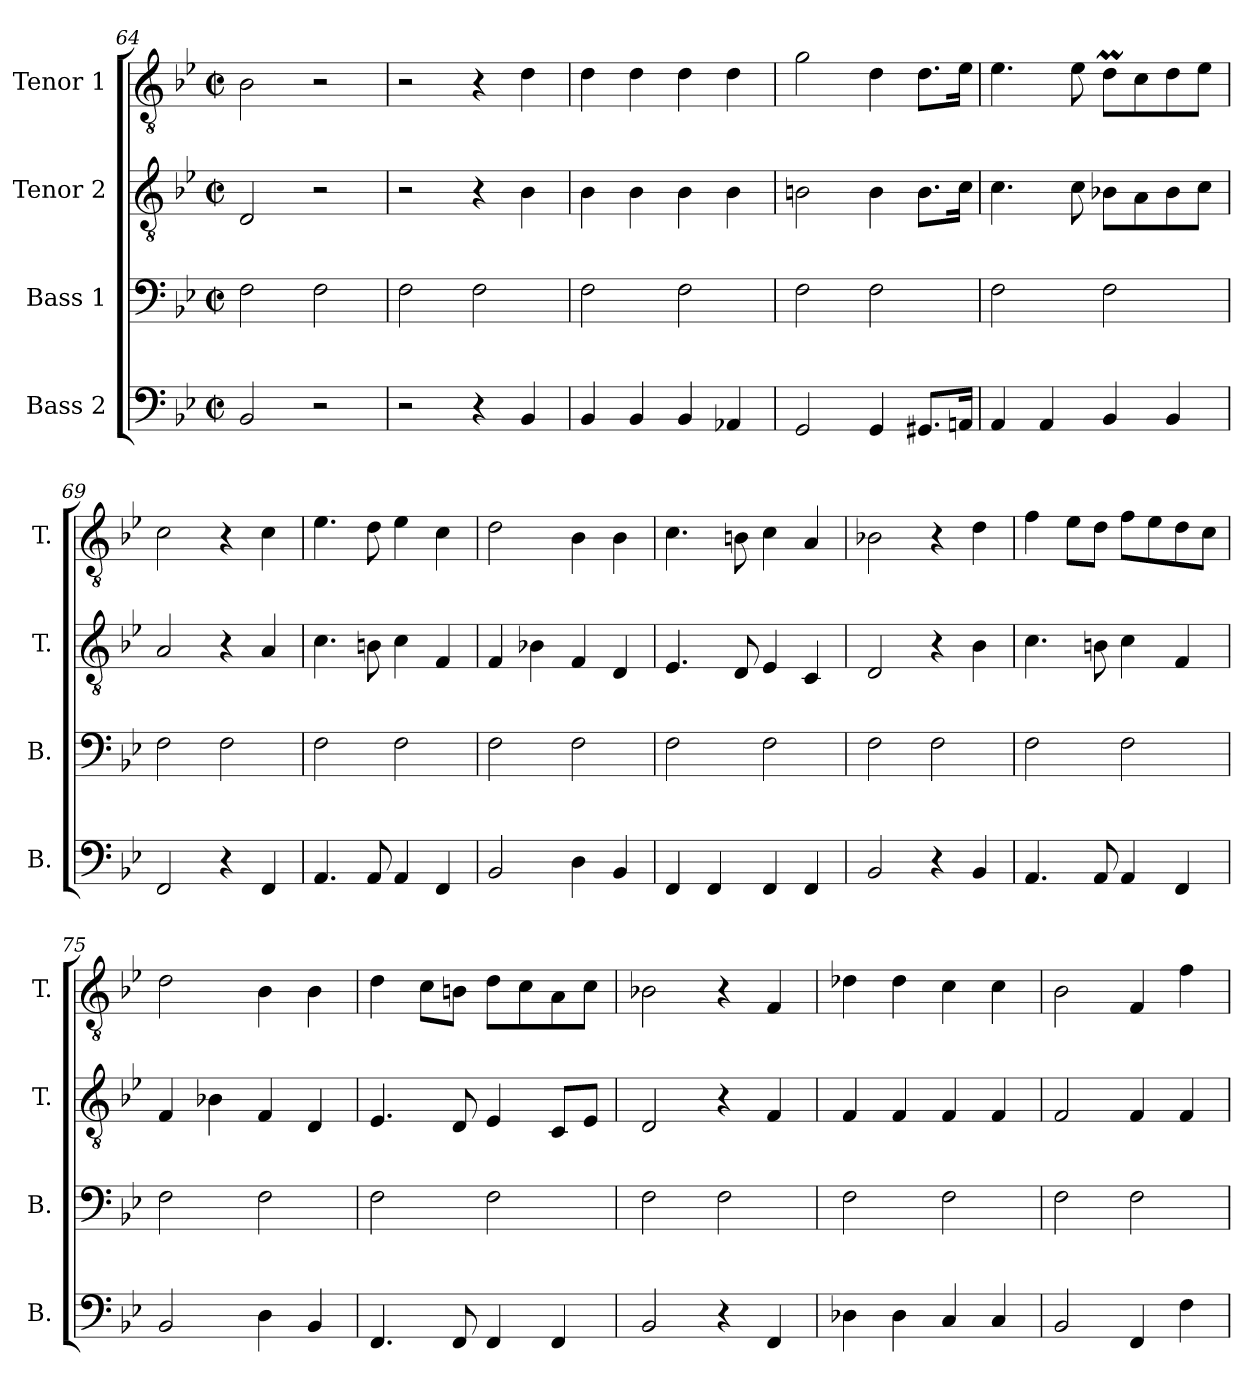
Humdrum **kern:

**kern	**kern	**kern	**kern
*part4	*part3	*part2	*part1
*staff4	*staff3	*staff2	*staff1
*I"Bass 2	*I"Bass 1	*I"Tenor 2	*I"Tenor 1
*I'B.	*I'B.	*I'T.	*I'T.
*clefF4	*clefF4	*clefGv2	*clefGv2
*	*	*ITrd7c12	*ITrd7c12
*k[b-e-]	*k[b-e-]	*k[b-e-]	*k[b-e-]
*B-:	*B-:	*B-:	*B-:
*M2/2	*M2/2	*M2/2	*M2/2
*met(c|)	*met(c|)	*met(c|)	*met(c|)
=64	=64	=64	=64
2BB-i/	2Fi\	2DDi/	2BB-i\
2r	2Fi\	2r	2r
=65	=65	=65	=65
2r	2Fi\	2r	2r
4r	2Fi\	4r	4r
4BB-i/	.	4BB-i\	4Di\
=66	=66	=66	=66
4BB-i/	2Fi\	4BB-i\	4Di\
4BB-i/	.	4BB-i\	4Di\
4BB-i/	2Fi\	4BB-i\	4Di\
4AA-Xi/	.	4BB-i\	4Di\
=67	=67	=67	=67
2GGi/	2Fi\	2BBni\	2Gi\
4GGi/	2Fi\	4BBi\	4Di\
8.GG#Xi/L	.	8.BBi\L	8.Di\L
16AAni/Jk	.	16Ci\Jk	16E-i\Jk
!!LO:PB:g=z
=68	=68	=68	=68
4AAi/	2Fi\	4.Ci\	4.E-i\
4AAi/	.	.	.
.	.	8Ci\	8E-i\
4BB-i/	2Fi\	8BB-Xi\L	8Dmi\L
.	.	8AAi\	8Ci\
4BB-i/	.	8BB-i\	8Di\
.	.	8Ci\J	8E-i\J
=69	=69	=69	=69
2FFi/	2Fi\	2AAi/	2Ci\
4r	2Fi\	4r	4r
4FFi/	.	4AAi/	4Ci\
=70	=70	=70	=70
4.AAi/	2Fi\	4.Ci\	4.E-i\
8AAi/	.	8BBni\	8Di\
4AAi/	2Fi\	4Ci\	4E-i\
4FFi/	.	4FFi/	4Ci\
=71	=71	=71	=71
2BB-i/	2Fi\	4FFi/	2Di\
.	.	4BB-Xi\	.
4Di\	2Fi\	4FFi/	4BB-i\
4BB-i/	.	4DDi/	4BB-i\
=72	=72	=72	=72
4FFi/	2Fi\	4.EE-i/	4.Ci\
4FFi/	.	.	.
.	.	8DDi/	8BBni\
4FFi/	2Fi\	4EE-i/	4Ci\
4FFi/	.	4CCi/	4AAi/
=73	=73	=73	=73
2BB-i/	2Fi\	2DDi/	2BB-Xi\
4r	2Fi\	4r	4r
4BB-i/	.	4BB-i\	4Di\
!!LO:LB:g=z
=74	=74	=74	=74
4.AAi/	2Fi\	4.Ci\	4Fi\
.	.	.	8E-i\L
8AAi/	.	8BBni\	8Di\J
4AAi/	2Fi\	4Ci\	8Fi\L
.	.	.	8E-i\
4FFi/	.	4FFi/	8Di\
.	.	.	8Ci\J
=75	=75	=75	=75
2BB-i/	2Fi\	4FFi/	2Di\
.	.	4BB-Xi\	.
4Di\	2Fi\	4FFi/	4BB-i\
4BB-i/	.	4DDi/	4BB-i\
=76	=76	=76	=76
4.FFi/	2Fi\	4.EE-i/	4Di\
.	.	.	8Ci\L
8FFi/	.	8DDi/	8BBni\J
4FFi/	2Fi\	4EE-i/	8Di\L
.	.	.	8Ci\
4FFi/	.	8CCi/L	8AAi\
.	.	8EE-i/J	8Ci\J
=77	=77	=77	=77
2BB-i/	2Fi\	2DDi/	2BB-Xi\
4r	2Fi\	4r	4r
4FFi/	.	4FFi/	4FFi/
=78	=78	=78	=78
4D-Xi\	2Fi\	4FFi/	4D-Xi\
4D-i\	.	4FFi/	4D-i\
4Ci/	2Fi\	4FFi/	4Ci\
4Ci/	.	4FFi/	4Ci\
!!LO:PB:g=z
=79	=79	=79	=79
2BB-i/	2Fi\	2FFi/	2BB-i\
4FFi/	2Fi\	4FFi/	4FFi/
4Fi\	.	4FFi/	4Fi\
=	=	=	=
*-	*-	*-	*-
